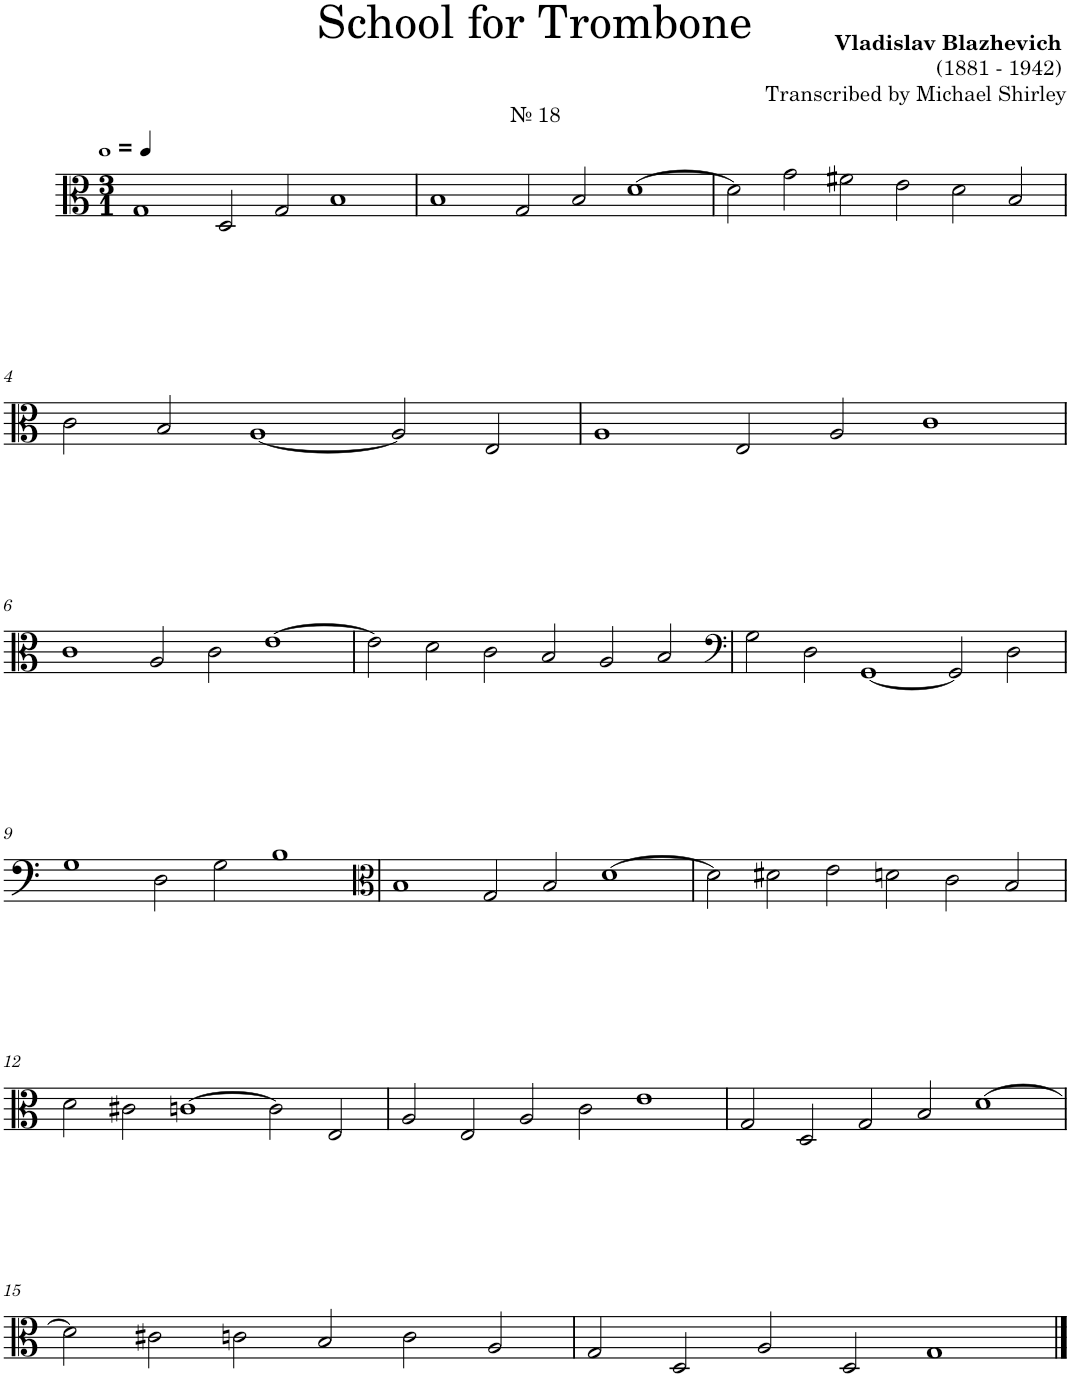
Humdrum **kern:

**kern
*part1
*staff1
*I"Trombone
*I'Tbn.
*clefC3
*k[]
*M3/1
=1
!LO:TX:a:t=№ 18
1G
2D/
2G/
1B
=2
1B
2G/
2B/
[1d
=3
2d\]
2g\
2f#X\
2e\
2d\
2B/
!!LO:LB:g=z
=4
2c\
2B/
[1A
2A/]
2E/
=5
1A
2E/
2A/
1c
!!LO:LB:g=z
=6
1c
2A/
2c\
[1e
=7
2e\]
2d\
2c\
2B/
2A/
2B/
=8
*clefF4
2G\
2D\
[1GG
2GG/]
2D\
!!LO:LB:g=z
=9
1G
2D\
2G\
1B
=10
*clefC3
1B
2G/
2B/
[1d
=11
2d\]
2d#X\
2e\
2dn\
2c\
2B/
!!LO:LB:g=z
=12
2d\
2c#X\
[1cn
2c\]
2E/
=13
2A/
2E/
2A/
2c\
1e
=14
2G/
2D/
2G/
2B/
[1d
!!LO:LB:g=z
=15
2d\]
2c#X\
2cn\
2B/
2c\
2A/
=16
2G/
2D/
2A/
2D/
1G
==
*-
